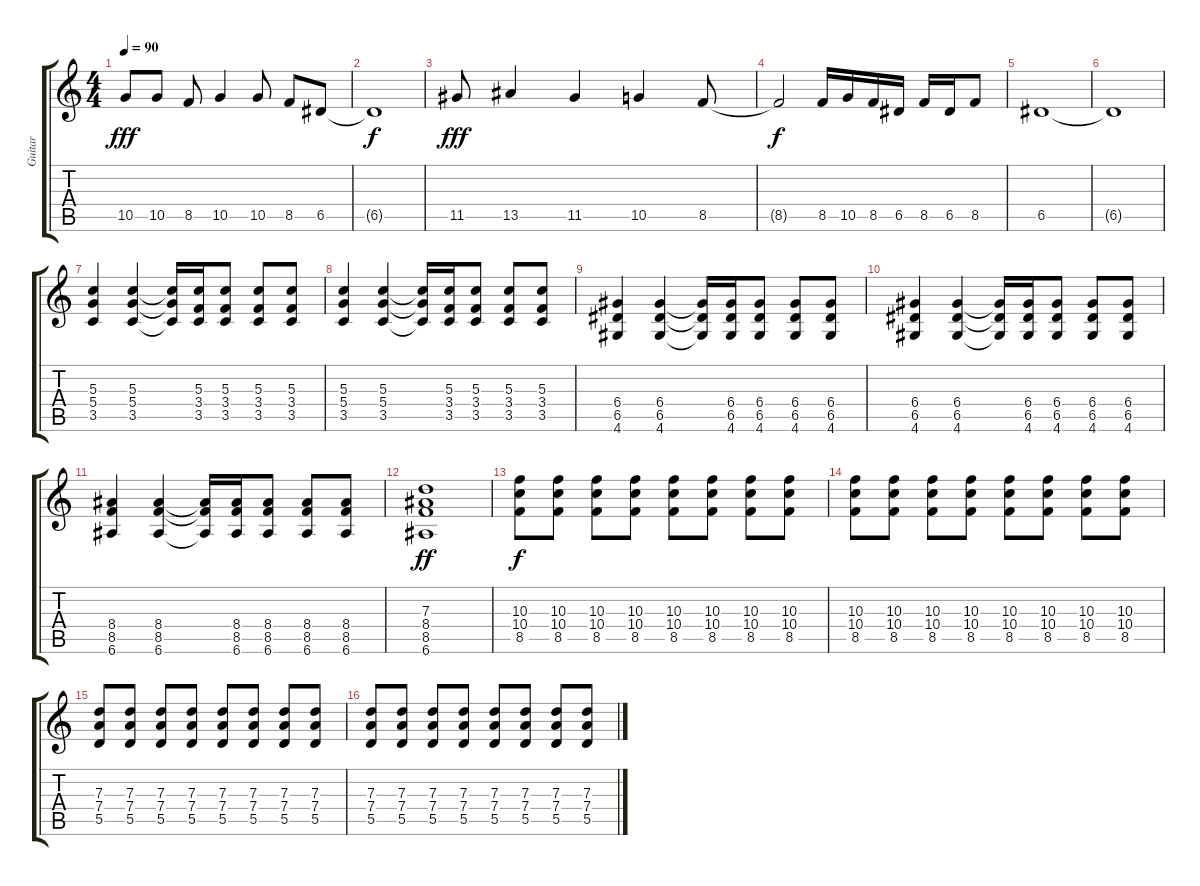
\track ("Guitar" "Guitar") {instrument distortionguitar}
\staff {score tabs}
\tuning (E4 B3 G3 D3 A2 E2) {hide}
\ts (4 4)
\tempo 90
\clef g2
\ks c
10.5.8{dy fff} 10.5.8 8.5.8 10.5.4 10.5.8 8.5.8 6.5.8 |
6.5{t}.1{dy f} |
11.5.8{dy fff} 13.5.4 11.5.4 10.5.4 8.5.8 |
8.5{t}.2{dy f} 8.5.16 10.5.16 8.5.16 6.5.16 8.5.16 6.5.16 8.5.8 |
6.5.1 |
6.5{t}.1 |
(5.3 5.4 3.5).4{volume 8 instrument electricguitarclean} (5.3 5.4 3.5).4 (5.3{t} 5.4{t} 3.5{t}).16 (5.3 3.4 3.5).16 (5.3 3.4 3.5).8 (5.3 3.4 3.5).8 (5.3 3.4 3.5).8 |
(5.3 5.4 3.5).4 (5.3 5.4 3.5).4 (5.3{t} 5.4{t} 3.5{t}).16 (5.3 3.4 3.5).16 (5.3 3.4 3.5).8 (5.3 3.4 3.5).8 (5.3 3.4 3.5).8 |
(6.4 6.5 4.6).4{volume 10 instrument electricguitarclean} (6.4 6.5 4.6).4 (6.4{t} 6.5{t} 4.6{t}).16 (6.4 6.5 4.6).16 (6.4 6.5 4.6).8 (6.4 6.5 4.6).8 (6.4 6.5 4.6).8 |
(6.4 6.5 4.6).4 (6.4 6.5 4.6).4 (6.4{t} 6.5{t} 4.6{t}).16 (6.4 6.5 4.6).16 (6.4 6.5 4.6).8 (6.4 6.5 4.6).8 (6.4 6.5 4.6).8 |
(8.4 8.5 6.6).4{volume 12 instrument electricguitarclean} (8.4 8.5 6.6).4 (8.4{t} 8.5{t} 6.6{t}).16 (8.4 8.5 6.6).16 (8.4 8.5 6.6).8 (8.4 8.5 6.6).8 (8.4 8.5 6.6).8 |
(7.3 8.4 8.5 6.6).1{dy ff} |
(10.3 10.4 8.5).8{dy f volume 14 instrument overdrivenguitar} (10.3 10.4 8.5).8 (10.3 10.4 8.5).8 (10.3 10.4 8.5).8 (10.3 10.4 8.5).8 (10.3 10.4 8.5).8 (10.3 10.4 8.5).8 (10.3 10.4 8.5).8 |
(10.3 10.4 8.5).8 (10.3 10.4 8.5).8 (10.3 10.4 8.5).8 (10.3 10.4 8.5).8 (10.3 10.4 8.5).8 (10.3 10.4 8.5).8 (10.3 10.4 8.5).8 (10.3 10.4 8.5).8 |
(7.3 7.4 5.5).8 (7.3 7.4 5.5).8 (7.3 7.4 5.5).8 (7.3 7.4 5.5).8 (7.3 7.4 5.5).8 (7.3 7.4 5.5).8 (7.3 7.4 5.5).8 (7.3 7.4 5.5).8 |
(7.3 7.4 5.5).8 (7.3 7.4 5.5).8 (7.3 7.4 5.5).8 (7.3 7.4 5.5).8 (7.3 7.4 5.5).8 (7.3 7.4 5.5).8 (7.3 7.4 5.5).8 (7.3 7.4 5.5).8
